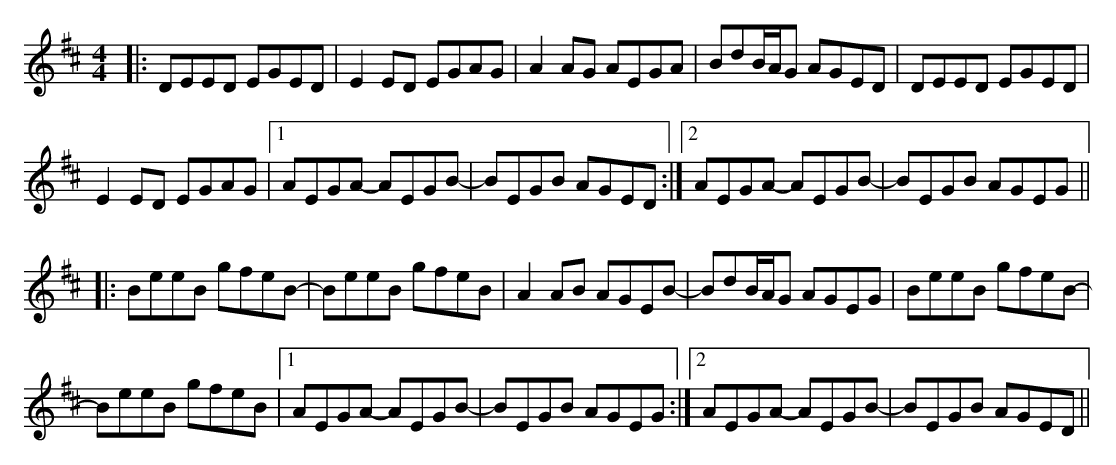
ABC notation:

X:1
M:4/4
K:Edor
|:DEED EGED|E2ED EGAG|A2AG AEGA|BdB/A/G AGED|DEED EGED|
E2ED EGAG|1 AEGA- AEGB-|BEGB AGED:|2 AEGA- AEGB-|BEGB AGEG||
|:BeeB gfeB-|BeeB gfeB|A2AB AGEB-|BdB/A/G AGEG|BeeB gfeB-|
BeeB gfeB|1 AEGA- AEGB-|BEGB AGEG:|2 AEGA- AEGB-|BEGB AGED||
